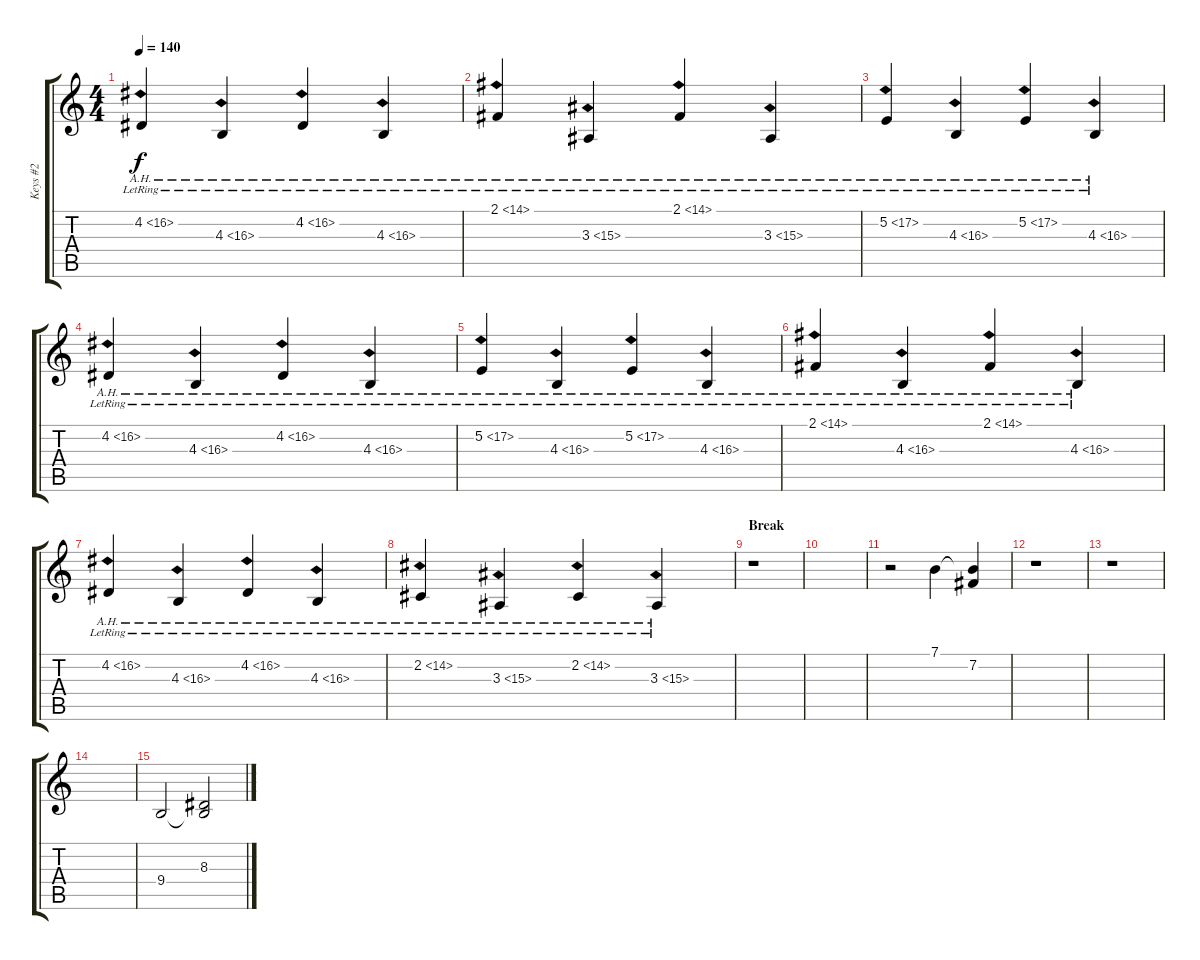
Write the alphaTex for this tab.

\track ("Keys #2" "Keys #2") {instrument musicbox}
\staff {score tabs}
\tuning (E4 B3 G3 D3 A2 E2) {hide}
\ts (4 4)
\tempo 140
\clef g2
\ks c
4.2{ah 12 lr}.4{dy f} 4.3{ah 12 lr}.4 4.2{ah 12 lr}.4 4.3{ah 12 lr}.4 |
2.1{ah 12 lr}.4 3.3{ah 12 lr}.4 2.1{ah 12 lr}.4 3.3{ah 12 lr}.4 |
5.2{ah 12 lr}.4 4.3{ah 12 lr}.4 5.2{ah 12 lr}.4 4.3{ah 12 lr}.4 |
4.2{ah 12 lr}.4 4.3{ah 12 lr}.4 4.2{ah 12 lr}.4 4.3{ah 12 lr}.4 |
5.2{ah 12 lr}.4 4.3{ah 12 lr}.4 5.2{ah 12 lr}.4 4.3{ah 12 lr}.4 |
2.1{ah 12 lr}.4 4.3{ah 12 lr}.4 2.1{ah 12 lr}.4 4.3{ah 12 lr}.4 |
4.2{ah 12 lr}.4 4.3{ah 12 lr}.4 4.2{ah 12 lr}.4 4.3{ah 12 lr}.4 |
2.2{ah 12 lr}.4 3.3{ah 12 lr}.4 2.2{ah 12 lr}.4 3.3{ah 12 lr}.4 |
\section ("" "Break")
r.1 |
|
r.2{instrument reversecymbal} 7.1.4 (7.1{t} 7.2).4 |
r.1 |
r.1{instrument seashore} |
|
9.4.2 (8.3 9.4{t}).2
